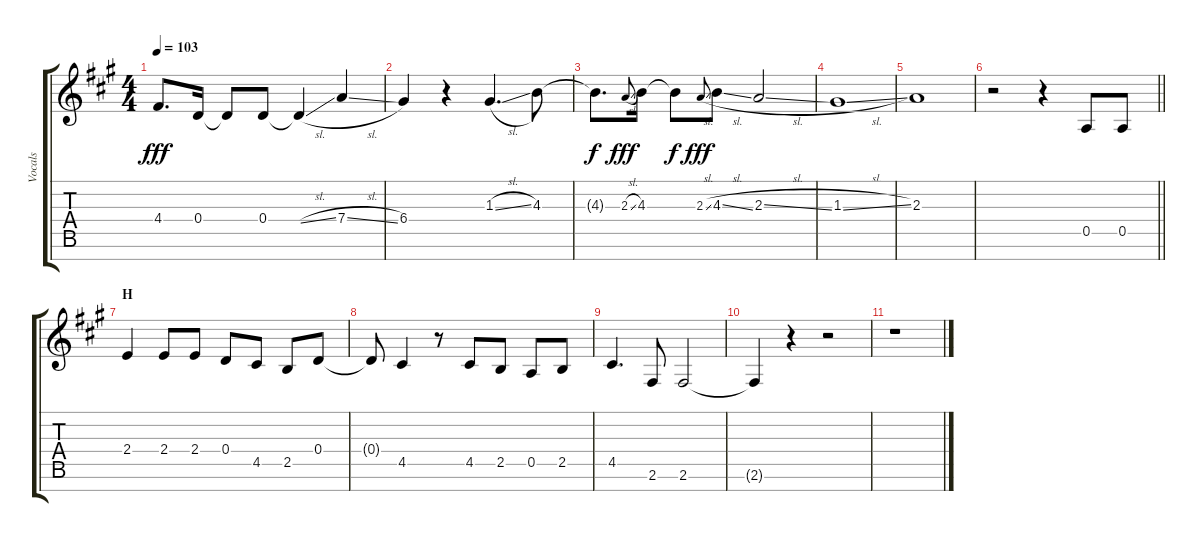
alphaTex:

\track ("Vocals" "Vocals") {instrument voiceoohs}
\staff {score tabs}
\tuning (E5 B4 G4 D4 A3 E3 B2) {hide}
\ts (4 4)
\tempo 103
\clef g2
\ks a
4.4.8{d dy fff} 0.4.16 0.4{t}.8 0.4.8 0.4{sl t}.4 7.4{sl}.4 |
6.4.4 r.4 1.3{sl}.4{d} 4.3.8 |
4.3{t}.8{d dy f} 2.3{sl}.8{gr onbeat dy fff} 4.3.16 4.3{t}.8{dy f} 2.3{sl}.8{gr onbeat dy fff} 4.3{sl}.8 2.3{sl}.2 |
1.3{sl}.1 |
2.3.1 |
\barLineRight lightlight
r.2 r.4 0.5.8 0.5.8 |
\section ("" "H")
2.4.4 2.4.8 2.4.8 0.4.8 4.5.8 2.5.8 0.4.8 |
0.4{t}.8 4.5.4 r.8 4.5.8 2.5.8 0.5.8 2.5.8 |
4.5.4{d} 2.6.8 2.6.2 |
2.6{t}.4 r.4 r.2 |
r.1
